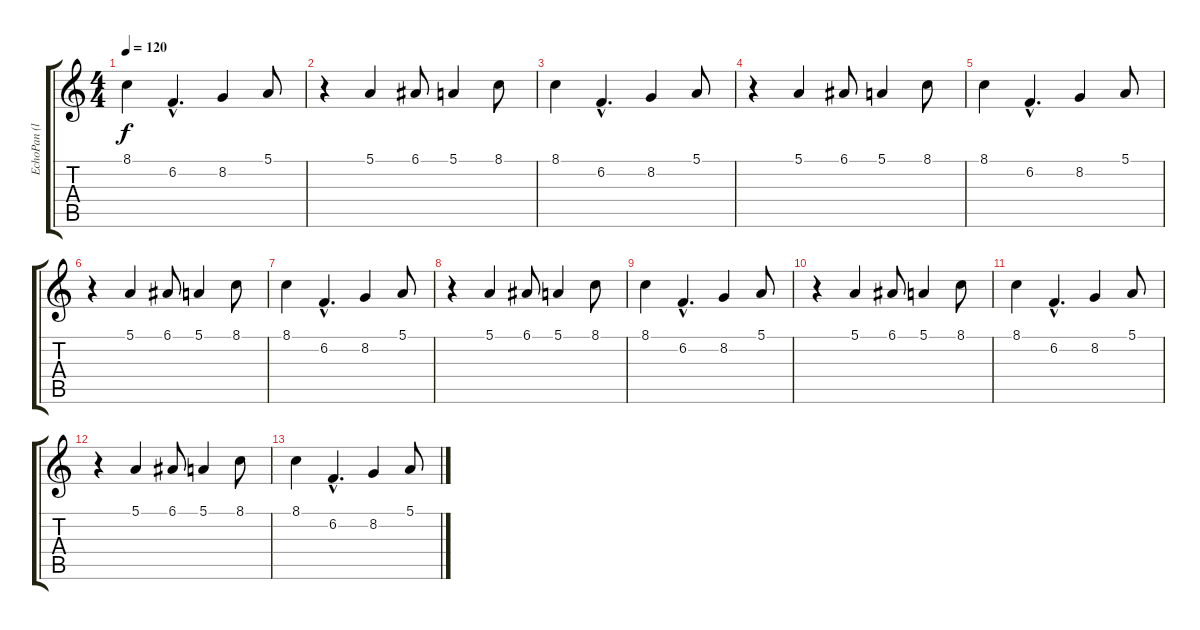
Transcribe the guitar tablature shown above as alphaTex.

\track ("EchoPan (lead)      " "EchoPan (l") {instrument pad6metallic}
\staff {score tabs}
\tuning (E4 B3 G3 D3 A2 E2) {hide}
\ts (4 4)
\tempo 120
\clef g2
\ks c
8.1.4{dy f} 6.2{hac}.4{d} 8.2.4 5.1.8 |
r.4 5.1.4 6.1.8 5.1.4 8.1.8 |
8.1.4 6.2{hac}.4{d} 8.2.4 5.1.8 |
r.4 5.1.4{volume 12} 6.1.8{volume 12} 5.1.4{volume 12} 8.1.8{volume 11} |
8.1.4{volume 11} 6.2{hac}.4{d volume 11} 8.2.4{volume 10} 5.1.8{volume 10} |
r.4 5.1.4{volume 10} 6.1.8{volume 9} 5.1.4{volume 9} 8.1.8{volume 9} |
8.1.4{volume 9} 6.2{hac}.4{d volume 8} 8.2.4{volume 8} 5.1.8{volume 8} |
r.4 5.1.4{volume 7} 6.1.8{volume 7} 5.1.4{volume 7} 8.1.8{volume 6} |
8.1.4{volume 6} 6.2{hac}.4{d volume 6} 8.2.4{volume 5} 5.1.8{volume 5} |
r.4 5.1.4{volume 5} 6.1.8{volume 4} 5.1.4{volume 4} 8.1.8{volume 4} |
8.1.4{volume 4} 6.2{hac}.4{d volume 3} 8.2.4{volume 3} 5.1.8{volume 3} |
r.4 5.1.4{volume 2} 6.1.8{volume 2} 5.1.4{volume 2} 8.1.8{volume 1} |
8.1.4{volume 1} 6.2{hac}.4{d volume 1} 8.2.4{volume 0} 5.1.8{volume 0}
